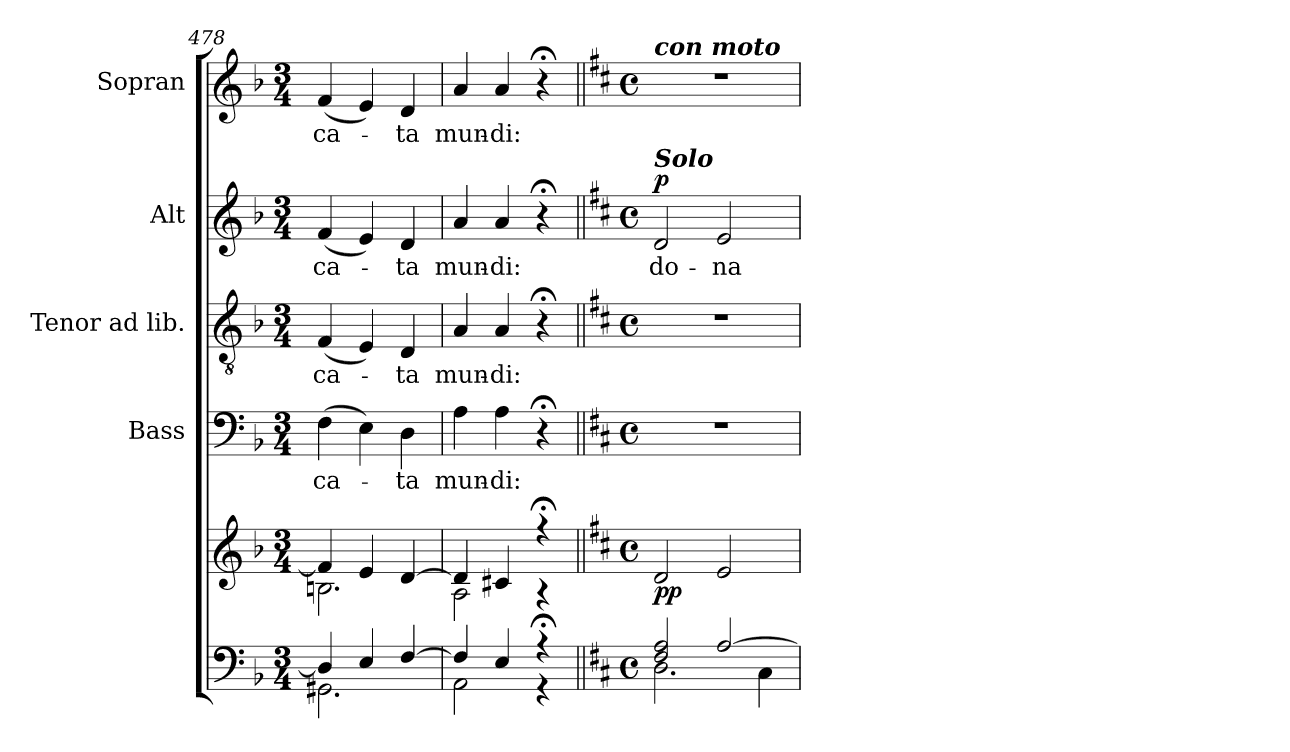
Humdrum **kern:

**kern	**kern	**dynam	**kern	**text	**kern	**text	**kern	**text	**dynam	**kern	**text
*part5	*part5	*part5	*part4	*part4	*part3	*part3	*part2	*part2	*part2	*part1	*part1
*staff6	*staff5	*staff5/6	*staff4	*staff4	*staff3	*staff3	*staff2	*staff2	*staff2	*staff1	*staff1
*	*	*	*I"Bass	*	*I"Tenor ad lib.	*	*I"Alt	*	*	*I"Sopran	*
*	*	*	*I'B.	*	*I'T.	*	*I'A.	*	*	*I'S.	*
!!LO:LB:g=z
*clefF4	*clefG2	*	*clefF4	*	*clefGv2	*	*clefG2	*	*	*clefG2	*
*k[b-]	*k[b-]	*	*k[b-]	*	*k[b-]	*	*k[b-]	*	*	*k[b-]	*
*F:	*F:	*	*F:	*	*F:	*	*F:	*	*	*F:	*
*M3/4	*M3/4	*	*M3/4	*	*M3/4	*	*M3/4	*	*	*M3/4	*
=478	=478	=478	=478	=478	=478	=478	=478	=478	=478	=478	=478
*^	*^	*	*	*	*	*	*	*	*	*	*
!	!	!	!	!	!	!LO:LY:b	!	!LO:LY:b	!	!LO:LY:b	!	!	!LO:LY:b
4D/]	2.GG#X\	4f/]	2.Bn\	.	(>4F\	-ca-	(<4F/	-ca-	(<4f/	-ca-	.	(<4f/	-ca-
4E/	.	4e/	.	.	4E\)	.	4E/)	.	4e/)	.	.	4e/)	.
!	!	!	!	!	!	!LO:LY:b	!	!LO:LY:b	!	!LO:LY:b	!	!	!LO:LY:b
[>4F/	.	[>4d/	.	.	4D\	-ta	4D/	-ta	4d/	-ta	.	4d/	-ta
=479	=479	=479	=479	=479	=479	=479	=479	=479	=479	=479	=479	=479	=479
!	!	!	!	!	!	!LO:LY:b	!	!LO:LY:b	!	!LO:LY:b	!	!	!LO:LY:b
4F/]	2AA\	4d/]	2A\	.	4A\	mun-	4A/	mun-	4a/	mun-	.	4a/	mun-
!	!	!	!	!	!	!LO:LY:b	!	!LO:LY:b	!	!LO:LY:b	!	!	!LO:LY:b
4E/	.	4c#X/	.	.	4A\	-di:	4A/	-di:	4a/	-di:	.	4a/	-di:
4r;	4r	4r;<	4r	.	4r;<	.	4r;<	.	4r;<	.	.	4r;<	.
*	*	*v	*v	*	*	*	*	*	*	*	*	*	*
=480||	=480||	=480||	=480||	=480||	=480||	=480||	=480||	=480||	=480||	=480||	=480||	=480||
*k[f#c#]	*	*k[f#c#]	*	*k[f#c#]	*	*k[f#c#]	*	*k[f#c#]	*	*	*k[f#c#]	*
*D:	*	*D:	*	*D:	*	*D:	*	*D:	*	*	*D:	*
*M4/4	*	*M4/4	*	*M4/4	*	*M4/4	*	*M4/4	*	*	*M4/4	*
*met(c)	*	*met(c)	*	*met(c)	*	*met(c)	*	*met(c)	*	*	*met(c)	*
*	*	*^	*	*	*	*	*	*	*	*	*	*
!	!	!	!	!	!	!	!	!	!	!	!	!LO:TX:a:Bi:t=con moto	!
!	!	!	!	!	!	!	!	!	!LO:TX:a:Bi:t=Solo	!	!	!	!
!	!	!	!	!LO:DY:b	!	!	!	!	!	!LO:LY:b	!LO:DY:a	!	!
*	*	*v	*v	*	*	*	*	*	*	*	*	*	*
2F#/ 2A/	2.D\	2d/	pp	1r	.	1r	.	2d/	do-	p	1r	.
!	!	!	!	!	!	!	!	!	!LO:LY:b	!	!	!
[>2A/	.	2e/	.	.	.	.	.	2e/	-na	.	.	.
.	4C#\	.	.	.	.	.	.	.	.	.	.	.
*v	*v	*	*	*	*	*	*	*	*	*	*	*
=	=	=	=	=	=	=	=	=	=	=	=
*-	*-	*-	*-	*-	*-	*-	*-	*-	*-	*-	*-
